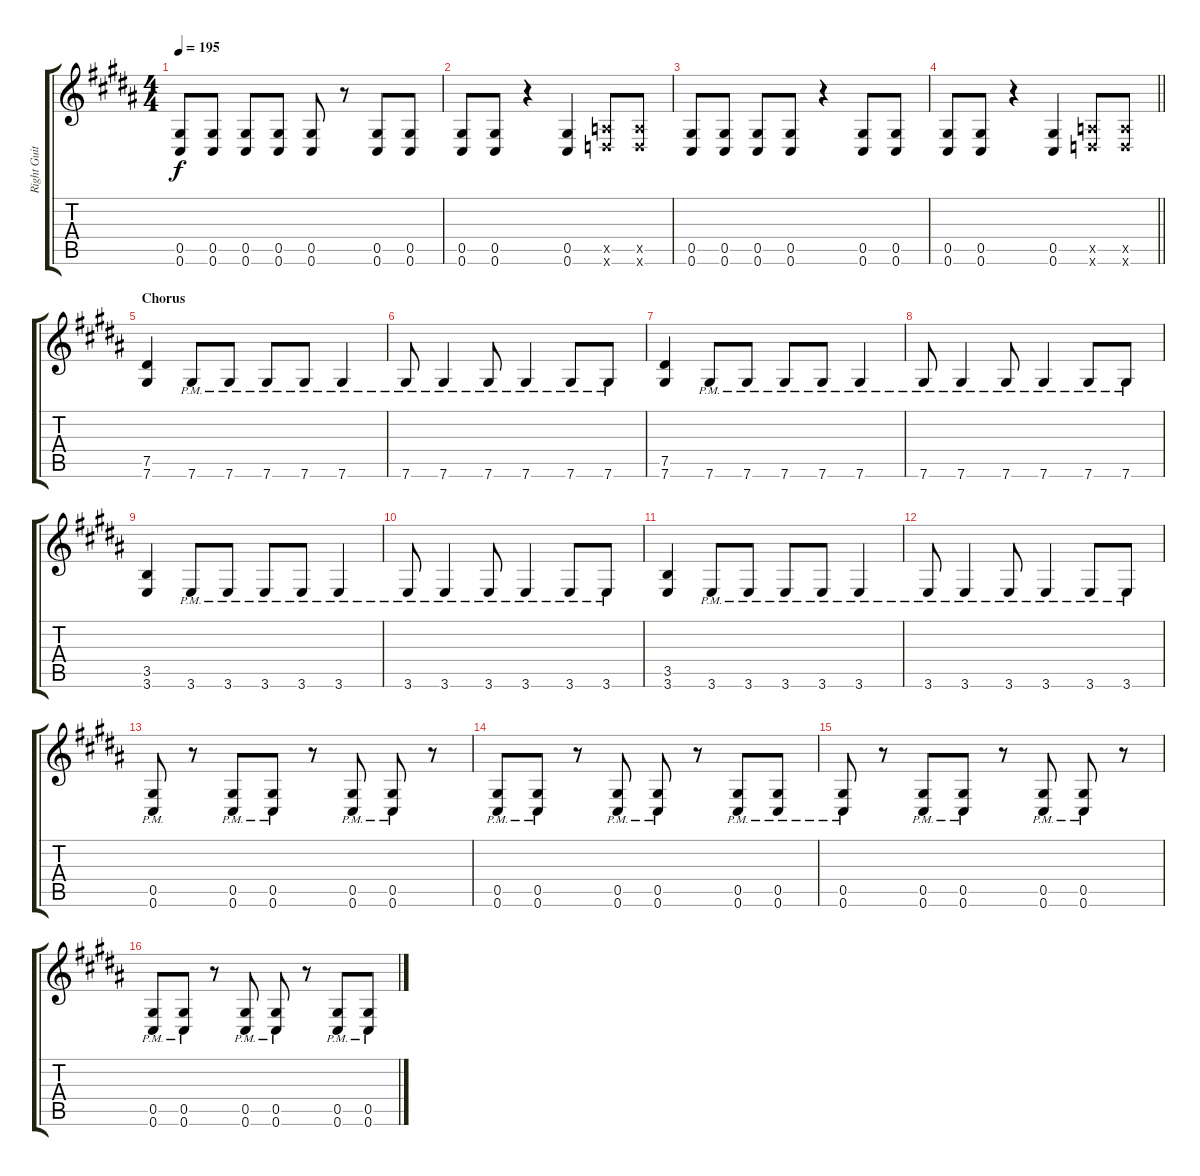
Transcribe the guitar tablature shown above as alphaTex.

\track ("Right Guitar" "Right Guit") {instrument distortionguitar}
\staff {score tabs}
\tuning (Eb4 Bb3 Gb3 Db3 Ab2 Db2) {hide}
\ts (4 4)
\tempo 195
\clef g2
\ks b
(0.5 0.6).8{dy f} (0.5 0.6).8 (0.5 0.6).8 (0.5 0.6).8 (0.5 0.6).8 r.8 (0.5 0.6).8 (0.5 0.6).8 |
(0.5 0.6).8 (0.5 0.6).8 r.4 (0.5 0.6).4 (1.5{x} 1.6{x}).8 (1.5{x} 1.6{x}).8 |
(0.5 0.6).8 (0.5 0.6).8 (0.5 0.6).8 (0.5 0.6).8 r.4 (0.5 0.6).8 (0.5 0.6).8 |
\barLineRight lightlight
(0.5 0.6).8 (0.5 0.6).8 r.4 (0.5 0.6).4 (1.5{x} 1.6{x}).8 (1.5{x} 1.6{x}).8 |
\section ("" "Chorus")
(7.5 7.6).4 7.6{pm}.8 7.6{pm}.8 7.6{pm}.8 7.6{pm}.8 7.6{pm}.4 |
7.6{pm}.8 7.6{pm}.4 7.6{pm}.8 7.6{pm}.4 7.6{pm}.8 7.6{pm}.8 |
(7.5 7.6).4 7.6{pm}.8 7.6{pm}.8 7.6{pm}.8 7.6{pm}.8 7.6{pm}.4 |
7.6{pm}.8 7.6{pm}.4 7.6{pm}.8 7.6{pm}.4 7.6{pm}.8 7.6{pm}.8 |
(3.5 3.6).4 3.6{pm}.8 3.6{pm}.8 3.6{pm}.8 3.6{pm}.8 3.6{pm}.4 |
3.6{pm}.8 3.6{pm}.4 3.6{pm}.8 3.6{pm}.4 3.6{pm}.8 3.6{pm}.8 |
(3.5 3.6).4 3.6{pm}.8 3.6{pm}.8 3.6{pm}.8 3.6{pm}.8 3.6{pm}.4 |
3.6{pm}.8 3.6{pm}.4 3.6{pm}.8 3.6{pm}.4 3.6{pm}.8 3.6{pm}.8 |
(0.5{pm} 0.6{pm}).8 r.8 (0.5{pm} 0.6{pm}).8 (0.5{pm} 0.6{pm}).8 r.8 (0.5{pm} 0.6{pm}).8 (0.5{pm} 0.6{pm}).8 r.8 |
(0.5{pm} 0.6{pm}).8 (0.5{pm} 0.6{pm}).8 r.8 (0.5{pm} 0.6{pm}).8 (0.5{pm} 0.6{pm}).8 r.8 (0.5{pm} 0.6{pm}).8 (0.5{pm} 0.6{pm}).8 |
(0.5{pm} 0.6{pm}).8 r.8 (0.5{pm} 0.6{pm}).8 (0.5{pm} 0.6{pm}).8 r.8 (0.5{pm} 0.6{pm}).8 (0.5{pm} 0.6{pm}).8 r.8 |
(0.5{pm} 0.6{pm}).8 (0.5{pm} 0.6{pm}).8 r.8 (0.5{pm} 0.6{pm}).8 (0.5{pm} 0.6{pm}).8 r.8 (0.5{pm} 0.6{pm}).8 (0.5{pm} 0.6{pm}).8
